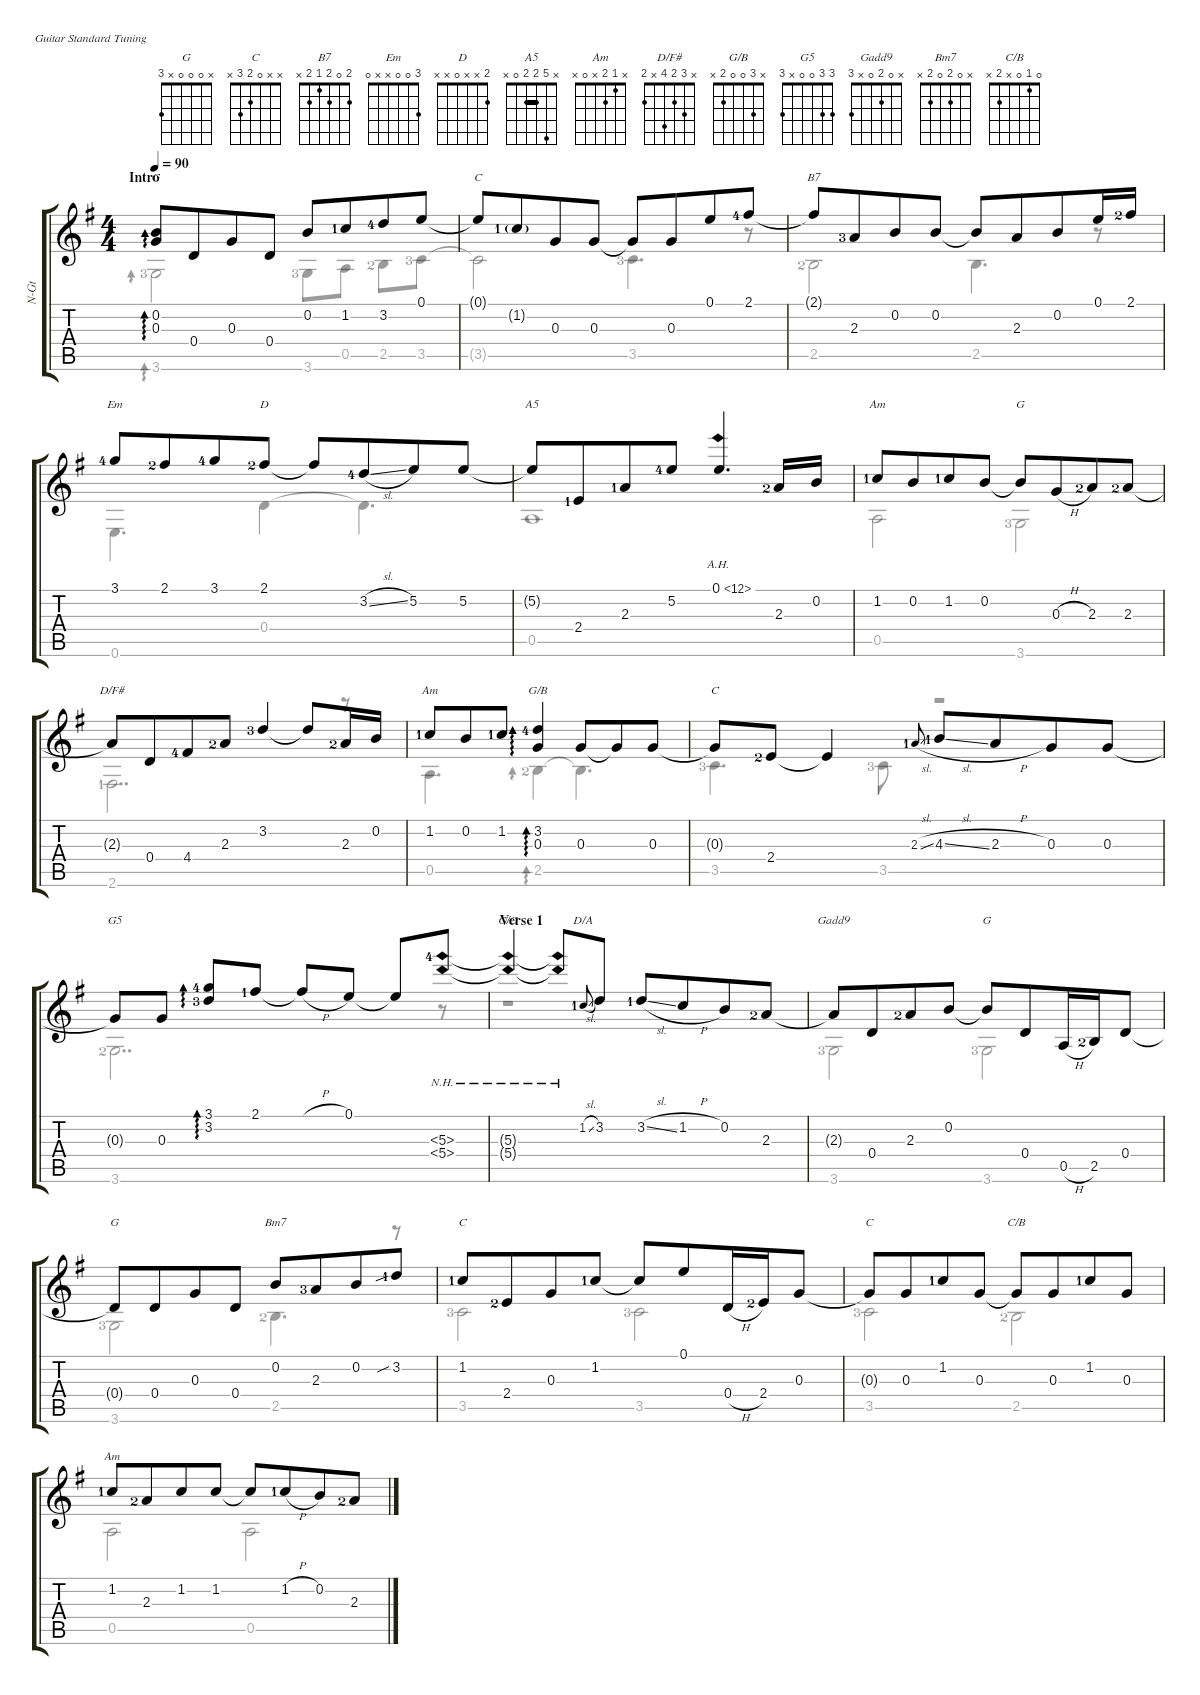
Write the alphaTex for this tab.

\defaultSystemsLayout 4
\hideDynamics
\bracketExtendMode groupsimilarinstruments
\otherSystemsTrackNameOrientation horizontal
\defaultBarNumberDisplay Hide
\track ("Nylon Guitar" "N-Gt") {instrument acousticguitarnylon}
\staff {score tabs}
\tuning (E4 B3 G3 D3 A2 E2)
\chord ("G" x 0 0 0 2 3)
\chord ("C" 0 1 0 2 3 x)
\chord ("B7" 2 0 2 1 2 x)
\chord ("Em" 3 0 0 x x 0)
\chord ("D " 2 x x 0 x x)
\chord ("A5" x 5 2 2 0 x) {barre 2}
\chord ("Am " x 1 x x 0 x)
\chord ("G" x 0 0 0 x 3)
\chord ("D/F#" x 3 2 4 x 2)
\chord ("G/B" x 3 0 0 2 x)
\chord ("C" x x 0 2 3 x)
\chord ("G5" 3 3 0 0 x 3)
\chord ("C/G" x 5 5 5 x x) {showdiagram false barre (5 5)}
\chord ("D/A" x 7 7 7 x x) {firstfret 7 showdiagram false barre (7 7)}
\chord ("Gadd9" x 0 2 0 x 3)
\chord ("Bm7" x 0 2 0 2 x)
\chord ("C/B" 0 1 0 x 2 x)
\chord ("Am " x 1 2 x 0 x)
\voice
\ts (4 4)
\section ("" "Intro ")
\tempo 90
\clef g2
\scale
0.398343
\ks g
(0.2{acc forcenatural} 0.3{acc forcenatural}).8{ad 0 ch "G" dy mf instrument acousticguitarnylon beam Up beam merge} 0.4{acc forcenatural}.8{beam Up beam merge} 0.3{acc forcenatural}.8{beam Up beam merge} 0.4{acc forcenatural}.8{beam Up} 0.2{acc forcenatural}.8{beam Up beam merge} 1.2{lf 2 acc forcenatural}.8{beam Up beam merge} 3.2{lf 5 acc forcenatural}.8{beam Up} 0.1{acc forcenatural}.8{beam Up} |
\scale
0.280507 0.1{t acc forcenatural}.8{ch "C" beam Up} 1.2{g lf 2 acc forcenatural}.8{beam Up beam merge} 0.3{acc forcenatural}.8{beam Up beam merge} 0.3{acc forcenatural}.8{beam Up beam split} 0.3{t acc forcenatural}.8{beam Up beam merge} 0.3{acc forcenatural}.8{beam Up beam merge} 0.1{acc forcenatural}.8{beam Up} 2.1{lf 5 acc #}.8{beam Up beam merge} |
\scale
0.321752 2.1{t acc #}.8{ch "B7" beam Up} 2.3{lf 4 acc forcenatural}.8{beam Up beam merge} 0.2{acc forcenatural}.8{beam Up beam merge} 0.2{acc forcenatural}.8{beam Up beam split} 0.2{t acc forcenatural}.8{beam Up beam merge} 2.3{acc forcenatural}.8{beam Up beam merge} 0.2{acc forcenatural}.8{beam Up beam merge} 0.1{acc forcenatural}.16{beam Up} 2.1{lf 3 acc #}.16{beam Up} |
\scale
0.292996 3.1{lf 5 acc forcenatural}.8{ch "Em" beam Up} 2.1{lf 3 acc #}.8{beam Up beam merge} 3.1{lf 5 acc forcenatural}.8{beam Up} 2.1{lf 3 acc #}.8{ch "D " beam Up} 2.1{t acc #}.8{beam Up} 3.2{sl lf 5 acc forcenatural}.8{beam Up beam merge} 5.2{acc forcenatural}.8{beam Up} 5.2{acc forcenatural}.8{beam Up} |
\scale
0.258272 5.2{t acc forcenatural}.8{ch "A5" beam Up} 2.4{lf 2 acc forcenatural}.8{beam Up beam merge} 2.3{lf 2 acc forcenatural}.8{beam Up} 5.2{lf 5 acc forcenatural}.8{beam Up} 0.1{ah 12 acc forcenatural}.4{d beam Up} 2.3{lf 3 acc forcenatural}.16{beam Up} 0.2{acc forcenatural}.16{beam Up} |
\scale
0.212605 1.2{lf 2 acc forcenatural}.8{ch "Am " beam Up} 0.2{acc forcenatural}.8{beam Up beam merge} 1.2{lf 2 acc forcenatural}.8{beam Up} 0.2{acc forcenatural}.8{beam Up} 0.2{t acc forcenatural}.8{ch "G" beam Up} 0.3{h acc forcenatural}.8{beam Up beam merge} 2.3{lf 3 acc forcenatural}.8{beam Up beam merge} 2.3{lf 3 acc forcenatural}.8{beam Up} |
\scale
1.1485 2.3{t acc forcenatural}.8{ch "D/F#" beam Up} 0.4{acc forcenatural}.8{beam Up beam merge} 4.4{lf 5 acc #}.8{beam Up beam merge} 2.3{lf 3 acc forcenatural}.8{beam Up} 3.2{lf 4 acc forcenatural}.4{beam Up} 3.2{t acc forcenatural}.8{beam Up} 2.3{lf 3 acc forcenatural}.16{beam Up} 0.2{acc forcenatural}.16{beam Up} |
\scale
0.987472 1.2{lf 2 acc forcenatural}.8{ch "Am " beam Up} 0.2{acc forcenatural}.8{beam Up beam merge} 1.2{lf 2 acc forcenatural}.8{beam Up} (3.2{lf 5 acc forcenatural} 0.3{acc forcenatural}).4{ad 0 ch "G/B" beam Up} 0.3{acc forcenatural}.8{beam Up beam merge} 0.3{t acc forcenatural}.8{beam Up} 0.3{acc forcenatural}.8{beam Up} |
\scale
0.864025 0.3{t acc forcenatural}.8{ch "C" beam Up} 2.4{lf 3 acc forcenatural}.8{beam Up beam merge} 2.4{t acc forcenatural}.4{beam Up} 2.3{sl lf 2 acc forcenatural}.8{gr onbeat beam Up} 4.3{sl lf 2 acc forcenatural}.8{beam Up} 2.3{h acc forcenatural}.8{beam Up beam merge} 0.3{acc forcenatural}.8{beam Up} 0.3{acc forcenatural}.8{beam Up} |
\scale
1.05705 0.3{t acc forcenatural}.8{ch "G5" beam Up beam merge} 0.3{acc forcenatural}.8{beam Up beam split} (3.2{lf 4 acc forcenatural} 3.1{lf 5 acc forcenatural}).8{ad 0 beam Up beam merge} 2.1{lf 2 acc #}.8{beam Up} 2.1{h t acc #}.8{beam Up} 0.1{acc forcenatural}.8{beam Up beam split} 0.1{t acc forcenatural}.8{beam Up} (5.3{nh lf 5 acc forcenatural} 5.4{nh acc forcenatural}).8{beam Up} |
\section ("" "Verse 1")
\scale
1.05988 (5.3{nh t acc forcenatural} 5.4{nh t acc forcenatural}).4{ch "C/G" beam Up} (5.3{nh t acc forcenatural} 5.4{nh t acc forcenatural}).8{beam Up} 1.2{sl lf 2 acc forcenatural}.8{ch "D/A" gr onbeat beam Up} 3.2{acc forcenatural}.8{beam Up} 3.2{sl lf 2 acc forcenatural}.8{beam Up} 1.2{h acc forcenatural}.8{beam Up beam merge} 0.2{acc forcenatural}.8{beam Up} 2.3{lf 3 acc forcenatural}.8{beam Up} |
\scale
1.31394 2.3{t acc forcenatural}.8{ch "Gadd9" beam Up beam merge} 0.4{acc forcenatural}.8{beam Up beam merge} 2.3{lf 3 acc forcenatural}.8{beam Up} 0.2{acc forcenatural}.8{beam Up} 0.2{t acc forcenatural}.8{ch "G" beam Up} 0.4{acc forcenatural}.8{beam Up beam merge} 0.5{h acc forcenatural}.16{beam Up beam merge} 2.5{lf 3 acc forcenatural}.16{beam Up} 0.4{acc forcenatural}.8{beam Up} |
\scale
0.837538 0.4{t acc forcenatural}.8{ch "G" beam Up} 0.4{acc forcenatural}.8{beam Up beam merge} 0.3{acc forcenatural}.8{beam Up} 0.4{acc forcenatural}.8{beam Up} 0.2{acc forcenatural}.8{ch "Bm7" beam Up} 2.3{lf 4 acc forcenatural}.8{beam Up beam merge} 0.2{acc forcenatural}.8{beam Up beam merge} 3.2{sib lf 2 acc forcenatural}.8{beam Up} |
\scale
1.17404 1.2{lf 2 acc forcenatural}.8{ch "C" beam Up} 2.4{lf 3 acc forcenatural}.8{beam Up beam merge} 0.3{acc forcenatural}.8{beam Up} 1.2{lf 2 acc forcenatural}.8{beam Up} 1.2{t acc forcenatural}.8{beam Up} 0.1{acc forcenatural}.8{beam Up beam merge} 0.4{h acc forcenatural}.16{beam Up} 2.4{lf 3 acc forcenatural}.16{beam Up} 0.3{acc forcenatural}.8{beam Up} |
\scale
0.674487 0.3{t acc forcenatural}.8{ch "C" beam Up} 0.3{acc forcenatural}.8{beam Up beam merge} 1.2{lf 2 acc forcenatural}.8{beam Up beam merge} 0.3{acc forcenatural}.8{beam Up beam split} 0.3{t acc forcenatural}.8{ch "C/B" beam Up beam merge} 0.3{acc forcenatural}.8{beam Up beam merge} 1.2{lf 2 acc forcenatural}.8{beam Up beam merge} 0.3{acc forcenatural}.8{beam Up} |
1.2{lf 2 acc forcenatural}.8{ch "Am " beam Up} 2.3{lf 3 acc forcenatural}.8{beam Up beam merge} 1.2{acc forcenatural}.8{beam Up} 1.2{acc forcenatural}.8{beam Up} 1.2{t acc forcenatural}.8{beam Up} 1.2{h lf 2 acc forcenatural}.8{beam Up beam merge} 0.2{acc forcenatural}.8{beam Up beam merge} 2.3{lf 3 acc forcenatural}.8{beam Up}
\voice
\clef g2
\ottava regular
\simile none
\scale
0.398343
\ks g
3.6{lf 4 acc forcenatural}.2{ad 0 dy mf beam Down} 3.6{lf 4 acc forcenatural}.8{beam Down} 0.5{acc forcenatural}.8{beam Down} 2.5{lf 3 acc forcenatural}.8{beam Down} 3.5{lf 4 acc forcenatural}.8{beam Down} |
\scale
0.280507 3.5{t acc forcenatural}.2{beam Down} 3.5{lf 4 acc forcenatural}.4{d beam Down} r.8{beam Down} |
\scale
0.321752 2.5{lf 3 acc forcenatural}.2{beam Down} 2.5{acc forcenatural}.4{d beam Down} r.8{beam Down} |
\scale
0.292996 0.6{acc forcenatural}.4{d beam Down} 0.4{acc forcenatural}.4{beam Down} 0.4{t acc forcenatural}.4{d beam Down} |
\scale
0.258272 0.5{acc forcenatural}.1{beam Down} |
\scale
0.212605 0.5{acc forcenatural}.2{beam Down} 3.6{lf 4 acc forcenatural}.2{beam Down} |
\scale
1.1485 2.6{lf 2 acc #}.2{dd beam Down} r.8{beam Down} |
\scale
0.987472 0.5{acc forcenatural}.4{d beam Down} 2.5{lf 3 acc forcenatural}.4{ad 0 beam Down} 2.5{t acc forcenatural}.4{d beam Down} |
\scale
0.864025 3.5{lf 4 acc forcenatural}.4{d beam Down} 3.5{lf 4 acc forcenatural}.8{beam Down} r.2{beam Down} |
\scale
1.05705 3.6{lf 3 acc forcenatural}.2{dd beam Down} r.8{beam Down} |
\scale
1.05988 r.1{beam Down} |
\scale
1.31394 3.6{lf 4 acc forcenatural}.2{beam Down} 3.6{lf 4 acc forcenatural}.2{beam Down} |
\scale
0.837538 3.6{lf 4 acc forcenatural}.2{beam Down} 2.5{lf 3 acc forcenatural}.4{d beam Down} r.8{beam Up} |
\scale
1.17404 3.5{lf 4 acc forcenatural}.2{beam Down} 3.5{lf 4 acc forcenatural}.2{beam Down} |
\scale
0.674487 3.5{lf 4 acc forcenatural}.2{beam Down} 2.5{lf 3 acc forcenatural}.2{beam Down} |
0.5{acc forcenatural}.2{beam Down} 0.5{acc forcenatural}.2{beam Down}
